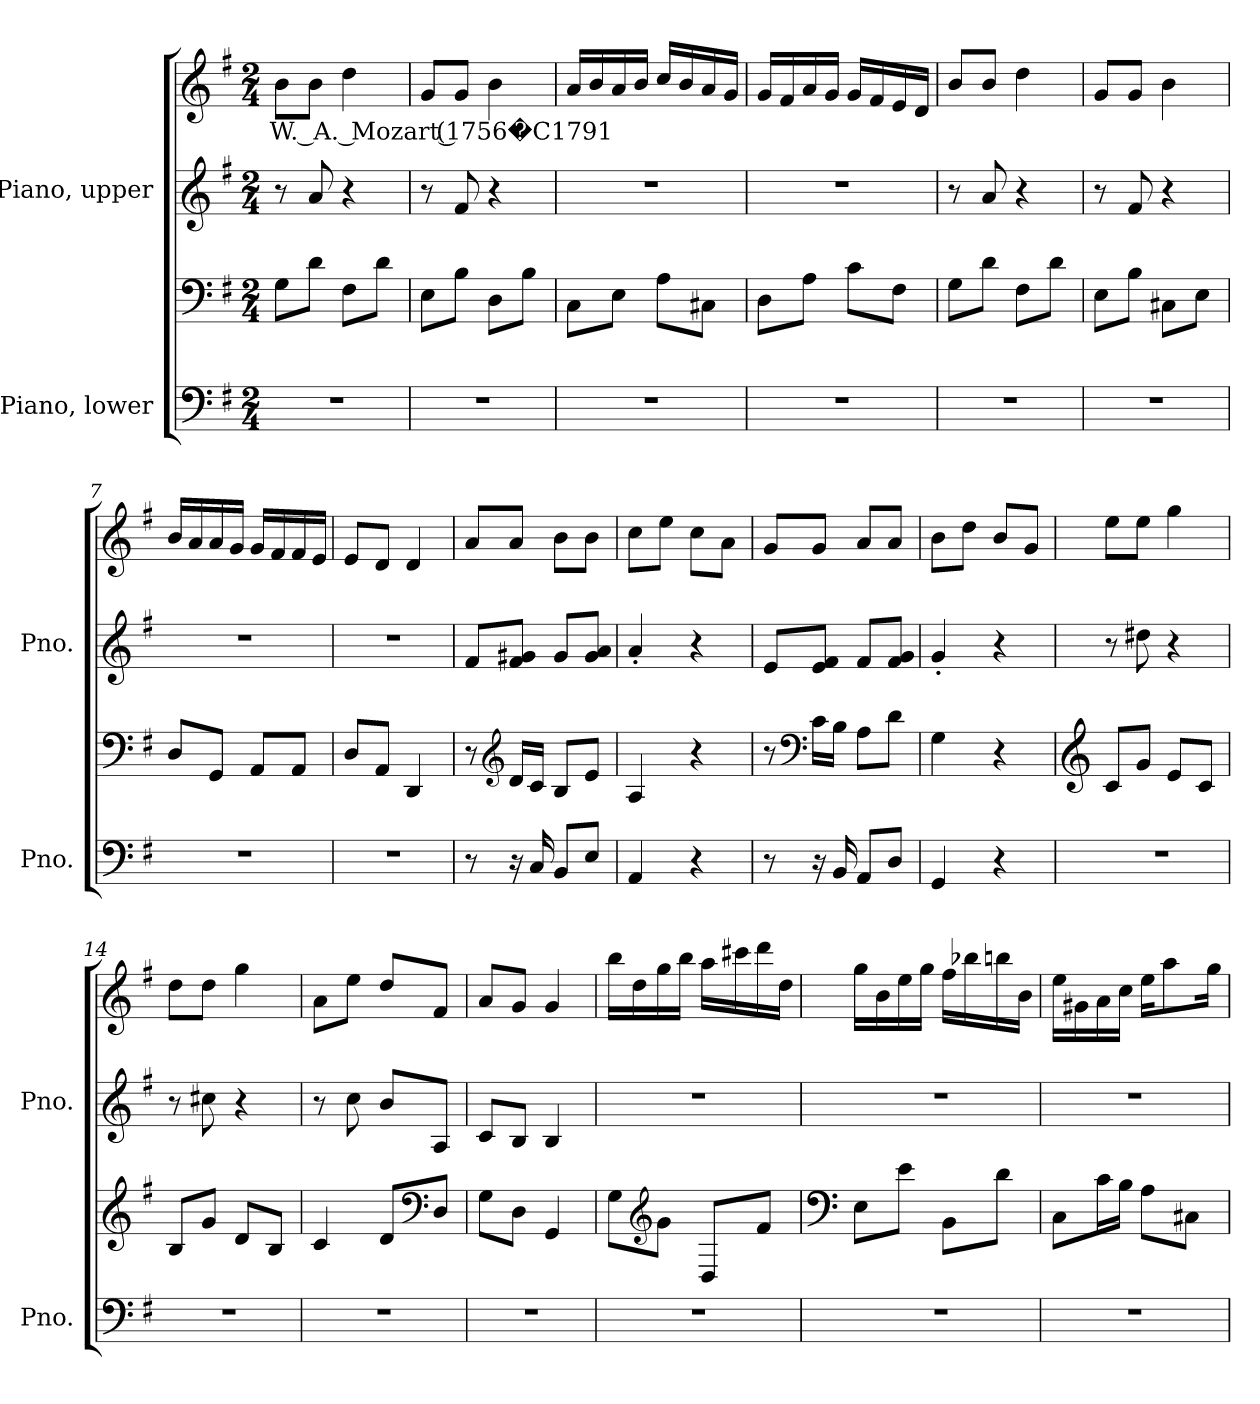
**kern	**kern	**kern	**kern	**text
*part2	*part2	*part1	*part1	*part1
*staff4	*staff3	*staff2	*staff1	*staff1
*I"Piano, lower	*	*I"Piano, upper	*	*
*I'Pno.	*	*I'Pno.	*	*
*clefF4	*clefF4	*clefG2	*clefG2	*
*k[f#]	*k[f#]	*k[f#]	*k[f#]	*
*M2/4	*M2/4	*M2/4	*M2/4	*
*MM60	*MM60	*MM60	*MM60	*
=1	=1	=1	=1	=1
!	!	!	!	!LO:LY:b
2r	8G\L	8r	8b\L	W. A. Mozart (1756�C1791
.	8d\J	8a/	8b\J	.
.	8F#\L	4r	4dd\	.
.	8d\J	.	.	.
=2	=2	=2	=2	=2
2r	8E\L	8r	8g/L	.
.	8B\J	8f#/	8g/J	.
.	8D\L	4r	4b\	.
.	8B\J	.	.	.
=3	=3	=3	=3	=3
2r	8C\L	2r	16a/LL	.
.	.	.	16b/	.
.	8E\J	.	16a/	.
.	.	.	16b/JJ	.
.	8A\L	.	16cc/LL	.
.	.	.	16b/	.
.	8C#X\J	.	16a/	.
.	.	.	16g/JJ	.
!!LO:LB:g=z
=4	=4	=4	=4	=4
2r	8D\L	2r	16g/LL	.
.	.	.	16f#/	.
.	8A\J	.	16a/	.
.	.	.	16g/JJ	.
.	8c\L	.	16g/LL	.
.	.	.	16f#/	.
.	8F#\J	.	16e/	.
.	.	.	16d/JJ	.
=5	=5	=5	=5	=5
2r	8G\L	8r	8b/L	.
.	8d\J	8a/	8b/J	.
.	8F#\L	4r	4dd\	.
.	8d\J	.	.	.
=6	=6	=6	=6	=6
2r	8E\L	8r	8g/L	.
.	8B\J	8f#/	8g/J	.
.	8C#X\L	4r	4b\	.
.	8E\J	.	.	.
=7	=7	=7	=7	=7
2r	8D/L	2r	16b/LL	.
.	.	.	16a/	.
.	8GG/J	.	16a/	.
.	.	.	16g/JJ	.
.	8AA/L	.	16g/LL	.
.	.	.	16f#/	.
.	8AA/J	.	16f#/	.
.	.	.	16e/JJ	.
=8	=8	=8	=8	=8
2r	8D/L	2r	8e/L	.
.	8AA/J	.	8d/J	.
.	4DD/	.	4d/	.
=9	=9	=9	=9	=9
8r	8r	8f#/L	8a/L	.
*	*clefG2	*	*	*
16r	16d/LL	8f#/ 8g#X/J	8a/J	.
16C/	16c/JJ	.	.	.
8BB/L	8B/L	8g#/L	8b\L	.
8E/J	8e/J	8g#/ 8a/J	8b\J	.
!!LO:LB:g=z
=10	=10	=10	=10	=10
4AA/	4A/	4a'/	8cc\L	.
.	.	.	8ee\J	.
4r	4r	4r	8cc\L	.
.	.	.	8a\J	.
=11	=11	=11	=11	=11
8r	8r	8e/L	8g/L	.
*	*clefF4	*	*	*
16r	16c\LL	8e/ 8f#/J	8g/J	.
16BB/	16B\JJ	.	.	.
8AA/L	8A\L	8f#/L	8a/L	.
8D/J	8d\J	8f#/ 8g/J	8a/J	.
=12	=12	=12	=12	=12
4GG/	4G\	4g'/	8b\L	.
.	.	.	8dd\J	.
4r	4r	4r	8b/L	.
.	.	.	8g/J	.
=13	=13	=13	=13	=13
*	*clefG2	*	*	*
2r	8c/L	8r	8ee\L	.
.	8g/J	8dd#X\	8ee\J	.
.	8e/L	4r	4gg\	.
.	8c/J	.	.	.
=14	=14	=14	=14	=14
2r	8B/L	8r	8dd\L	.
.	8g/J	8cc#X\	8dd\J	.
.	8d/L	4r	4gg\	.
.	8B/J	.	.	.
=15	=15	=15	=15	=15
2r	4c/	8r	8a\L	.
.	.	8cc\	8ee\J	.
.	8d/L	8b/L	8dd/L	.
*	*clefF4	*	*	*
.	8D/J	8A/J	8f#/J	.
!!LO:PB:g=z
=16	=16	=16	=16	=16
2r	8G\L	8c/L	8a/L	.
.	8D\J	8B/J	8g/J	.
.	4GG/	4B/	4g/	.
=17	=17	=17	=17	=17
2r	8G\L	2r	16bb\LL	.
.	.	.	16dd\	.
*	*clefG2	*	*	*
.	8g\J	.	16gg\	.
.	.	.	16bb\JJ	.
.	8D/L	.	16aa\LL	.
.	.	.	16ccc#X\	.
.	8f#/J	.	16ddd\	.
.	.	.	16dd\JJ	.
=18	=18	=18	=18	=18
*	*clefF4	*	*	*
2r	8E\L	2r	16gg\LL	.
.	.	.	16b\	.
.	8e\J	.	16ee\	.
.	.	.	16gg\JJ	.
.	8BB\L	.	16ff#\LL	.
.	.	.	16bb-X\	.
.	8d\J	.	16bbn\	.
.	.	.	16b\JJ	.
=19	=19	=19	=19	=19
2r	8C\L	2r	16ee\LL	.
.	.	.	16g#X\	.
.	16c\L	.	16a\	.
.	16B\JJ	.	16cc\JJ	.
.	8A\L	.	16ee\KL	.
.	.	.	8aa\	.
.	8C#X\J	.	.	.
.	.	.	16gg\Jk	.
=	=	=	=	=
*-	*-	*-	*-	*-
